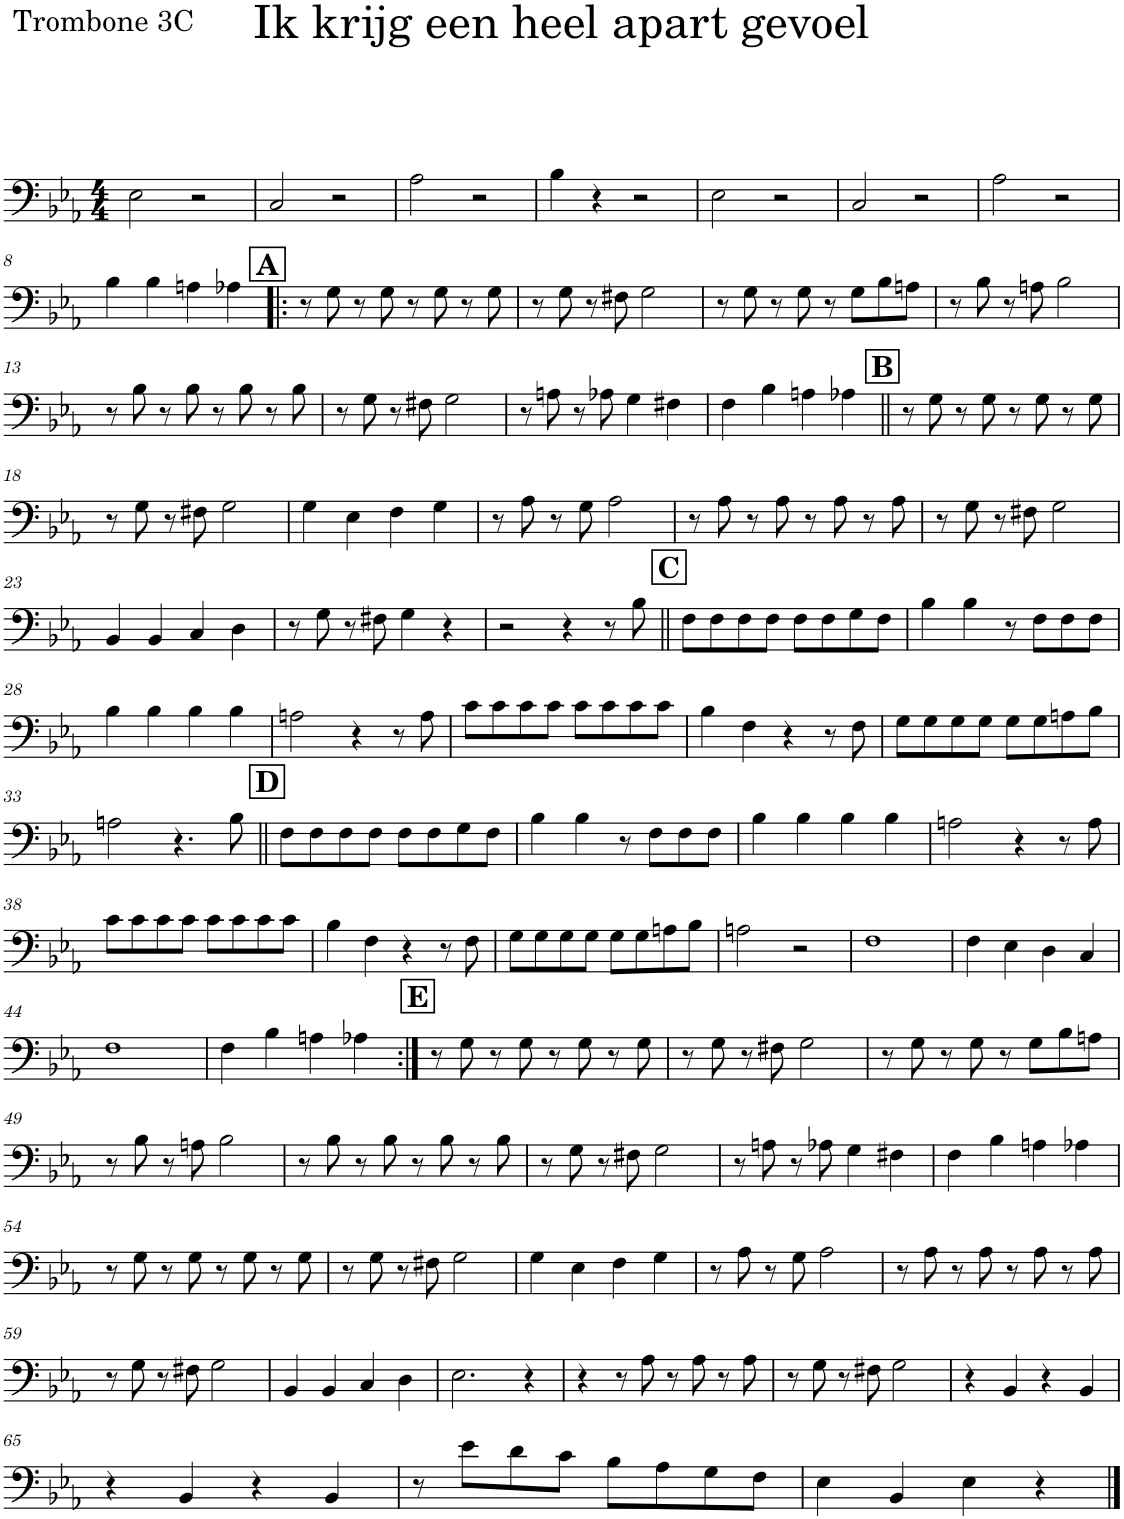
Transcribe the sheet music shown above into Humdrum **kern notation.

**kern
*part1
*staff1
*I"Trombone
*I'Trb.
*clefF4
*k[b-e-a-]
*M4/4
=1
2E-\
2r
=2
2C/
2r
=3
2A-\
2r
=4
4B-\
4r
2r
=5
2E-\
2r
=6
2C/
2r
=7
2A-\
2r
!!LO:LB:g=z
=8
4B-\
4B-\
4An\
4A-X\
!!LO:REH:place=s1:a:B:cj:fs=14:t=A
=9!|:
8r
8G\
8r
8G\
8r
8G\
8r
8G\
=10
8r
8G\
8r
8F#X\
2G\
=11
8r
8G\
8r
8G\
8r
8G\L
8B-\
8An\J
=12
8r
8B-\
8r
8An\
2B-\
!!LO:LB:g=z
=13
8r
8B-\
8r
8B-\
8r
8B-\
8r
8B-\
=14
8r
8G\
8r
8F#X\
2G\
=15
8r
8An\
8r
8A-X\
4G\
4F#X\
=16
4F\
4B-\
4An\
4A-X\
!!LO:REH:place=s1:a:B:cj:fs=14:t=B
=17||
8r
8G\
8r
8G\
8r
8G\
8r
8G\
!!LO:LB:g=z
=18
8r
8G\
8r
8F#X\
2G\
=19
4G\
4E-\
4F\
4G\
=20
8r
8A-\
8r
8G\
2A-\
=21
8r
8A-\
8r
8A-\
8r
8A-\
8r
8A-\
=22
8r
8G\
8r
8F#X\
2G\
!!LO:LB:g=z
=23
4BB-/
4BB-/
4C/
4D\
=24
8r
8G\
8r
8F#X\
4G\
4r
=25
2r
4r
8r
8B-\
!!LO:REH:place=s1:a:B:cj:fs=14:t=C
=26||
8F\L
8F\
8F\
8F\J
8F\L
8F\
8G\
8F\J
=27
4B-\
4B-\
8r
8F\L
8F\
8F\J
!!LO:LB:g=z
=28
4B-\
4B-\
4B-\
4B-\
=29
2An\
4r
8r
8A\
=30
8c\L
8c\
8c\
8c\J
8c\L
8c\
8c\
8c\J
=31
4B-\
4F\
4r
8r
8F\
=32
8G\L
8G\
8G\
8G\J
8G\L
8G\
8An\
8B-\J
!!LO:LB:g=z
=33
2An\
4.r
8B-\
!!LO:REH:place=s1:a:B:cj:fs=14:t=D
=34||
8F\L
8F\
8F\
8F\J
8F\L
8F\
8G\
8F\J
=35
4B-\
4B-\
8r
8F\L
8F\
8F\J
=36
4B-\
4B-\
4B-\
4B-\
=37
2An\
4r
8r
8A\
!!LO:LB:g=z
=38
8c\L
8c\
8c\
8c\J
8c\L
8c\
8c\
8c\J
=39
4B-\
4F\
4r
8r
8F\
=40
8G\L
8G\
8G\
8G\J
8G\L
8G\
8An\
8B-\J
=41
2An\
2r
=42
1F
=43
4F\
4E-\
4D\
4C/
!!LO:LB:g=z
=44
1F
=45
4F\
4B-\
4An\
4A-X\
!!LO:REH:place=s1:a:B:cj:fs=14:t=E
=46:|!
8r
8G\
8r
8G\
8r
8G\
8r
8G\
=47
8r
8G\
8r
8F#X\
2G\
=48
8r
8G\
8r
8G\
8r
8G\L
8B-\
8An\J
!!LO:LB:g=z
=49
8r
8B-\
8r
8An\
2B-\
=50
8r
8B-\
8r
8B-\
8r
8B-\
8r
8B-\
=51
8r
8G\
8r
8F#X\
2G\
=52
8r
8An\
8r
8A-X\
4G\
4F#X\
=53
4F\
4B-\
4An\
4A-X\
!!LO:LB:g=z
=54
8r
8G\
8r
8G\
8r
8G\
8r
8G\
=55
8r
8G\
8r
8F#X\
2G\
=56
4G\
4E-\
4F\
4G\
=57
8r
8A-\
8r
8G\
2A-\
=58
8r
8A-\
8r
8A-\
8r
8A-\
8r
8A-\
!!LO:LB:g=z
=59
8r
8G\
8r
8F#X\
2G\
=60
4BB-/
4BB-/
4C/
4D\
=61
2.E-\
4r
=62
4r
8r
8A-\
8r
8A-\
8r
8A-\
=63
8r
8G\
8r
8F#X\
2G\
=64
4r
4BB-/
4r
4BB-/
!!LO:LB:g=z
=65
4r
4BB-/
4r
4BB-/
=66
8r
8e-\L
8d\
8c\J
8B-\L
8A-\
8G\
8F\J
=67
4E-\
4BB-/
4E-\
4r
==
*-
